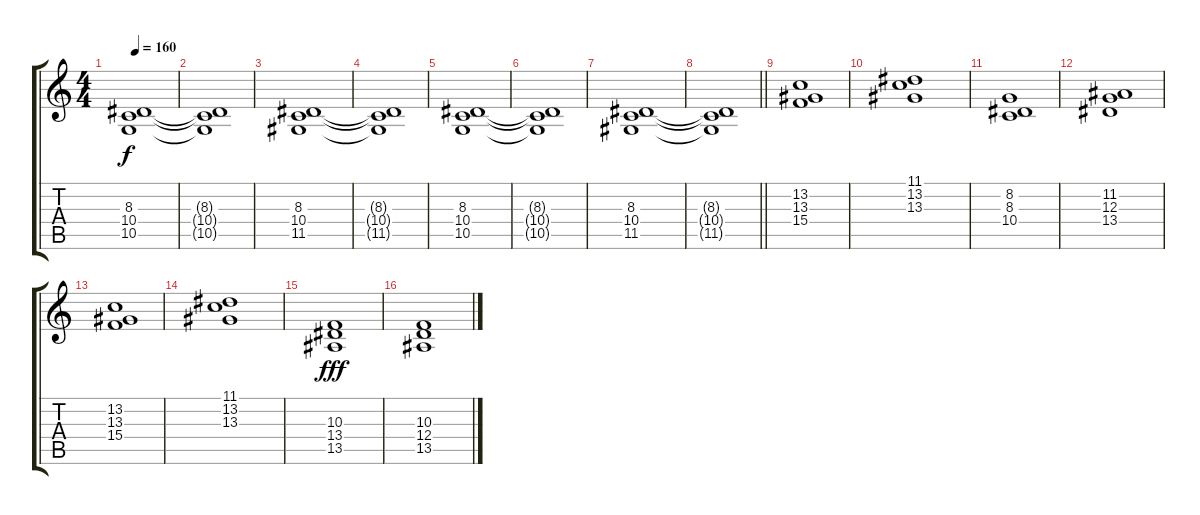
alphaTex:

\track "" {instrument stringensemble1}
\staff {score tabs}
\tuning (E4 B3 G3 D3 A2 E2) {hide}
\ts (4 4)
\tempo 160
\clef g2
\ks c
(8.3 10.4 10.5).1{dy f volume 16} |
(8.3{t} 10.4{t} 10.5{t}).1 |
(8.3 10.4 11.5).1 |
(8.3{t} 10.4{t} 11.5{t}).1 |
(8.3 10.4 10.5).1 |
(8.3{t} 10.4{t} 10.5{t}).1 |
(8.3 10.4 11.5).1 |
\barLineRight lightlight
(8.3{t} 10.4{t} 11.5{t}).1 |
(13.2 13.3 15.4).1{volume 11} |
(11.1 13.2 13.3).1 |
(8.2 8.3 10.4).1 |
(11.2 12.3 13.4).1 |
(13.2 13.3 15.4).1 |
(11.1 13.2 13.3).1 |
(10.3 13.4 13.5).1{dy fff} |
(10.3 12.4 13.5).1
